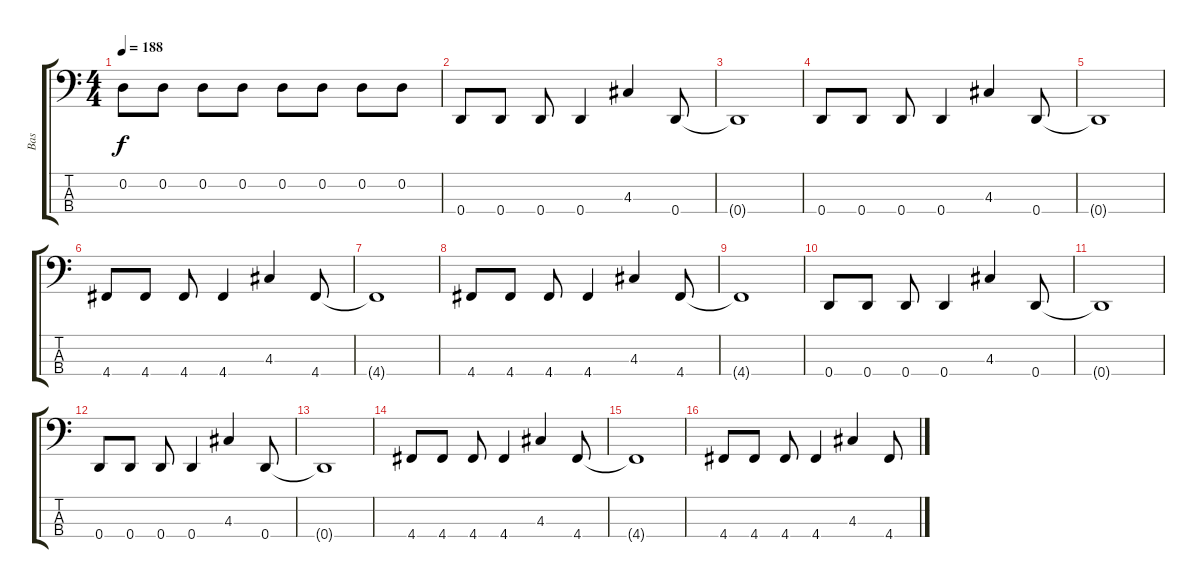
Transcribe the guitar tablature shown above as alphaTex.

\track ("Bas" "Bas") {instrument electricbasspick}
\staff {score tabs}
\tuning (G2 D2 A1 D1) {hide}
\ts (4 4)
\tempo 188
\clef f4
\ks c
0.2.8{dy f} 0.2.8 0.2.8 0.2.8 0.2.8 0.2.8 0.2.8 0.2.8 |
0.4.8 0.4.8 0.4.8 0.4.4 4.3.4 0.4.8 |
0.4{t}.1 |
0.4.8 0.4.8 0.4.8 0.4.4 4.3.4 0.4.8 |
0.4{t}.1 |
4.4.8 4.4.8 4.4.8 4.4.4 4.3.4 4.4.8 |
4.4{t}.1 |
4.4.8 4.4.8 4.4.8 4.4.4 4.3.4 4.4.8 |
4.4{t}.1 |
0.4.8 0.4.8 0.4.8 0.4.4 4.3.4 0.4.8 |
0.4{t}.1 |
0.4.8 0.4.8 0.4.8 0.4.4 4.3.4 0.4.8 |
0.4{t}.1 |
4.4.8 4.4.8 4.4.8 4.4.4 4.3.4 4.4.8 |
4.4{t}.1 |
4.4.8 4.4.8 4.4.8 4.4.4 4.3.4 4.4.8
